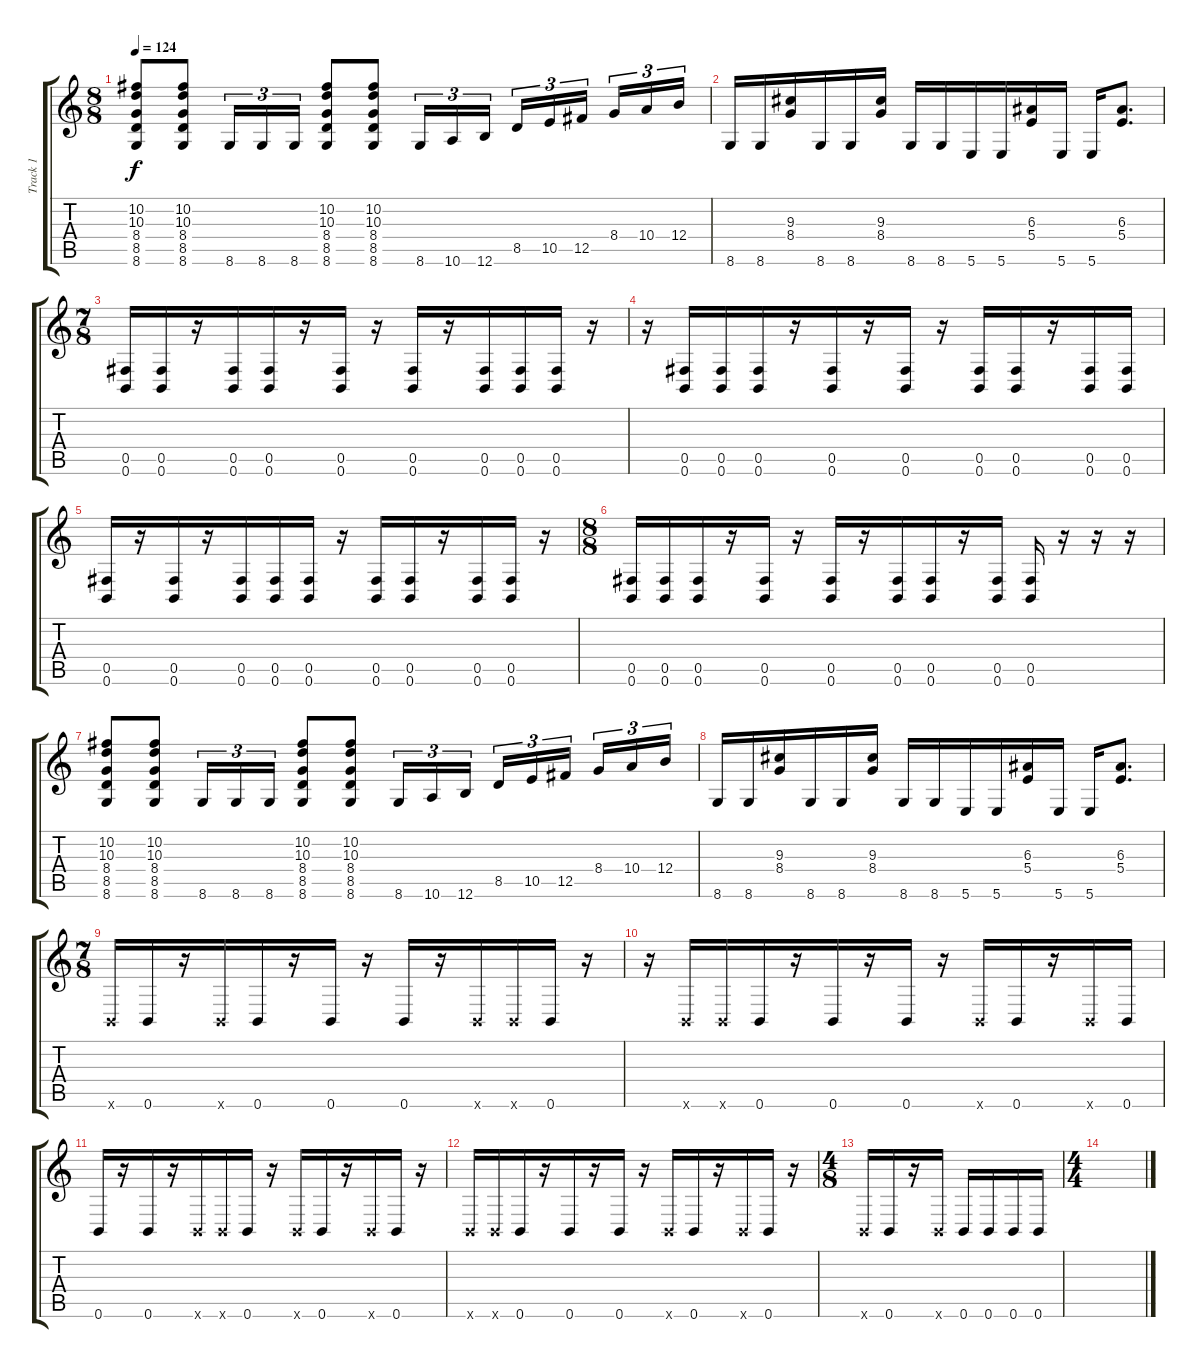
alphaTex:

\track ("Track 1" "Track 1") {instrument distortionguitar}
\staff {score tabs}
\tuning (Db4 Ab3 E3 B2 Gb2 B1) {hide}
\ts (8 8)
\tempo 124
\clef g2
\ks c
(10.2 10.3 8.4 8.5 8.6).8{dy f} (10.2 10.3 8.4 8.5 8.6).8 8.6.16{tu (3 2)} 8.6.16{tu (3 2)} 8.6.16{tu (3 2)} (10.2 10.3 8.4 8.5 8.6).8 (10.2 10.3 8.4 8.5 8.6).8 8.6.16{tu (3 2)} 10.6.16{tu (3 2)} 12.6.16{tu (3 2)} 8.5.16{tu (3 2)} 10.5.16{tu (3 2)} 12.5.16{tu (3 2)} 8.4.16{tu (3 2)} 10.4.16{tu (3 2)} 12.4.16{tu (3 2)} |
8.6.16 8.6.16 (9.3 8.4).16 8.6.16 8.6.16 (9.3 8.4).16 8.6.16 8.6.16 5.6.16 5.6.16 (6.3 5.4).16 5.6.16 5.6.16 (6.3 5.4).8{d} |
\ts (7 8)
(0.5 0.6).16 (0.5 0.6).16 r.16 (0.5 0.6).16 (0.5 0.6).16 r.16 (0.5 0.6).16 r.16 (0.5 0.6).16 r.16 (0.5 0.6).16 (0.5 0.6).16 (0.5 0.6).16 r.16 |
r.16 (0.5 0.6).16 (0.5 0.6).16 (0.5 0.6).16 r.16 (0.5 0.6).16 r.16 (0.5 0.6).16 r.16 (0.5 0.6).16 (0.5 0.6).16 r.16 (0.5 0.6).16 (0.5 0.6).16 |
(0.5 0.6).16 r.16 (0.5 0.6).16 r.16 (0.5 0.6).16 (0.5 0.6).16 (0.5 0.6).16 r.16 (0.5 0.6).16 (0.5 0.6).16 r.16 (0.5 0.6).16 (0.5 0.6).16 r.16 |
\ts (8 8)
(0.5 0.6).16 (0.5 0.6).16 (0.5 0.6).16 r.16 (0.5 0.6).16 r.16 (0.5 0.6).16 r.16 (0.5 0.6).16 (0.5 0.6).16 r.16 (0.5 0.6).16 (0.5 0.6).16 r.16 r.16 r.16 |
(10.2 10.3 8.4 8.5 8.6).8 (10.2 10.3 8.4 8.5 8.6).8 8.6.16{tu (3 2)} 8.6.16{tu (3 2)} 8.6.16{tu (3 2)} (10.2 10.3 8.4 8.5 8.6).8 (10.2 10.3 8.4 8.5 8.6).8 8.6.16{tu (3 2)} 10.6.16{tu (3 2)} 12.6.16{tu (3 2)} 8.5.16{tu (3 2)} 10.5.16{tu (3 2)} 12.5.16{tu (3 2)} 8.4.16{tu (3 2)} 10.4.16{tu (3 2)} 12.4.16{tu (3 2)} |
8.6.16 8.6.16 (9.3 8.4).16 8.6.16 8.6.16 (9.3 8.4).16 8.6.16 8.6.16 5.6.16 5.6.16 (6.3 5.4).16 5.6.16 5.6.16 (6.3 5.4).8{d} |
\ts (7 8)
0.6{x}.16 0.6.16 r.16 0.6{x}.16 0.6.16 r.16 0.6.16 r.16 0.6.16 r.16 0.6{x}.16 0.6{x}.16 0.6.16 r.16 |
r.16 0.6{x}.16 0.6{x}.16 0.6.16 r.16 0.6.16 r.16 0.6.16 r.16 0.6{x}.16 0.6.16 r.16 0.6{x}.16 0.6.16 |
0.6.16 r.16 0.6.16 r.16 0.6{x}.16 0.6{x}.16 0.6.16 r.16 0.6{x}.16 0.6.16 r.16 0.6{x}.16 0.6.16 r.16 |
0.6{x}.16 0.6{x}.16 0.6.16 r.16 0.6.16 r.16 0.6.16 r.16 0.6{x}.16 0.6.16 r.16 0.6{x}.16 0.6.16 r.16 |
\ts (4 8)
0.6{x}.16 0.6.16 r.16 0.6{x}.16 0.6.16 0.6.16 0.6.16 0.6.16 |
\ts (4 4)
